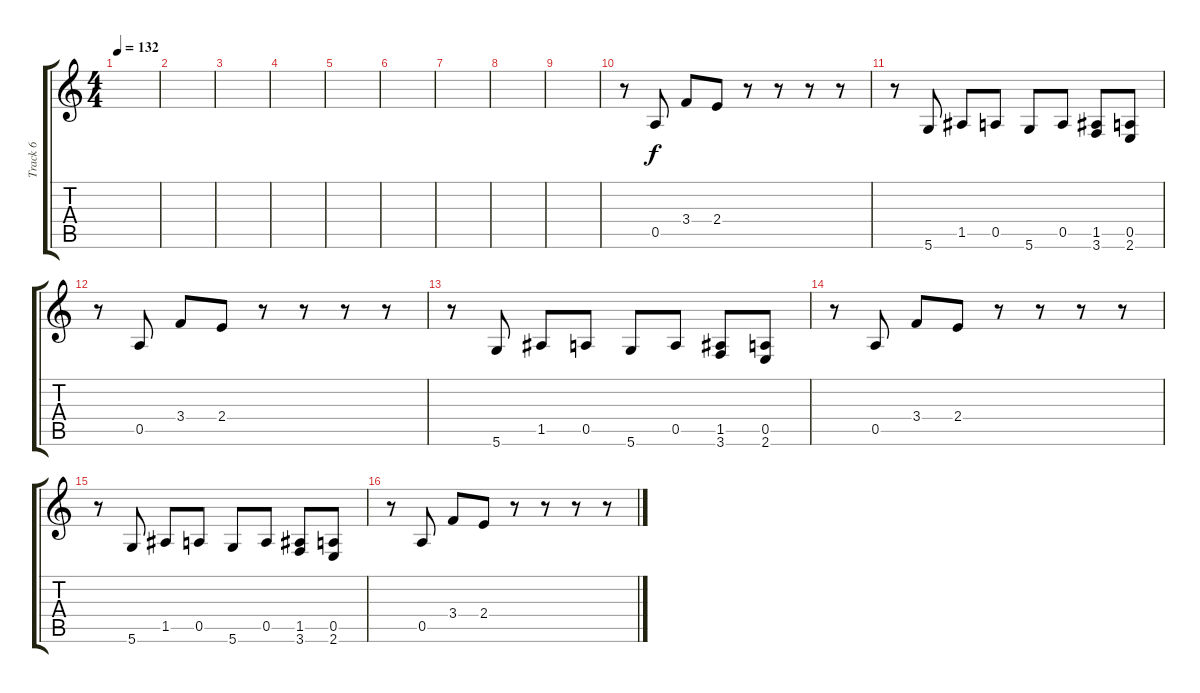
\track ("Track 6" "Track 6") {instrument distortionguitar}
\staff {score tabs}
\tuning (E4 B3 G3 D3 A2 D2) {hide}
\ts (4 4)
\tempo 132
\clef g2
\ks c
|
|
|
|
|
|
|
|
|
r.8 0.5.8 3.4.8 2.4.8 r.8 r.8 r.8 r.8 |
r.8 5.6.8 1.5.8 0.5.8 5.6.8 0.5.8 (1.5 3.6).8 (0.5 2.6).8 |
r.8 0.5.8 3.4.8 2.4.8 r.8 r.8 r.8 r.8 |
r.8 5.6.8 1.5.8 0.5.8 5.6.8 0.5.8 (1.5 3.6).8 (0.5 2.6).8 |
r.8 0.5.8 3.4.8 2.4.8 r.8 r.8 r.8 r.8 |
r.8 5.6.8 1.5.8 0.5.8 5.6.8 0.5.8 (1.5 3.6).8 (0.5 2.6).8 |
r.8 0.5.8 3.4.8 2.4.8 r.8 r.8 r.8 r.8
